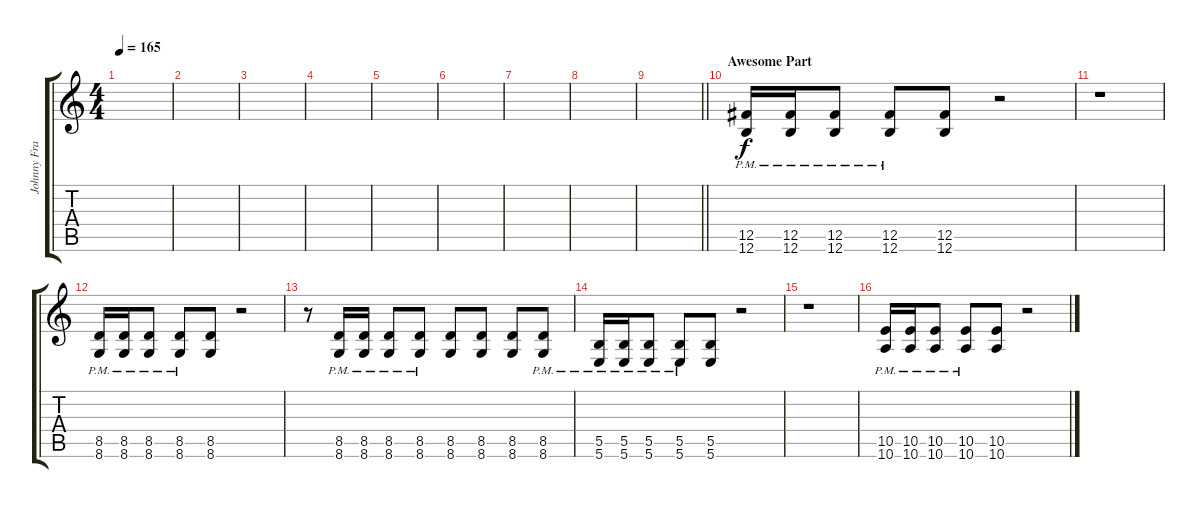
\track ("Johnny Franck" "Johnny Fra") {instrument distortionguitar}
\staff {score tabs}
\tuning (Db4 Ab3 E3 B2 Gb2 B1) {hide}
\ts (4 4)
\tempo 165
\clef g2
\ks c
|
|
|
|
|
|
|
|
\barLineRight lightlight
|
\section ("" "Awesome Part")
(12.5{pm} 12.6{pm}).16 (12.5{pm} 12.6{pm}).16 (12.5{pm} 12.6{pm}).8 (12.5{pm} 12.6{pm}).8 (12.5 12.6).8 r.2 |
r.1 |
(8.5{pm} 8.6{pm}).16 (8.5{pm} 8.6{pm}).16 (8.5{pm} 8.6{pm}).8 (8.5{pm} 8.6{pm}).8 (8.5 8.6).8 r.2 |
r.8 (8.5{pm} 8.6{pm}).16 (8.5{pm} 8.6{pm}).16 (8.5{pm} 8.6{pm}).8 (8.5{pm} 8.6{pm}).8 (8.5 8.6).8 (8.5 8.6).8 (8.5 8.6).8 (8.5{pm} 8.6{pm}).8 |
(5.5{pm} 5.6{pm}).16 (5.5{pm} 5.6{pm}).16 (5.5{pm} 5.6{pm}).8 (5.5{pm} 5.6{pm}).8 (5.5 5.6).8 r.2 |
r.1 |
(10.5{pm} 10.6{pm}).16 (10.5{pm} 10.6{pm}).16 (10.5{pm} 10.6{pm}).8 (10.5{pm} 10.6{pm}).8 (10.5 10.6).8 r.2
